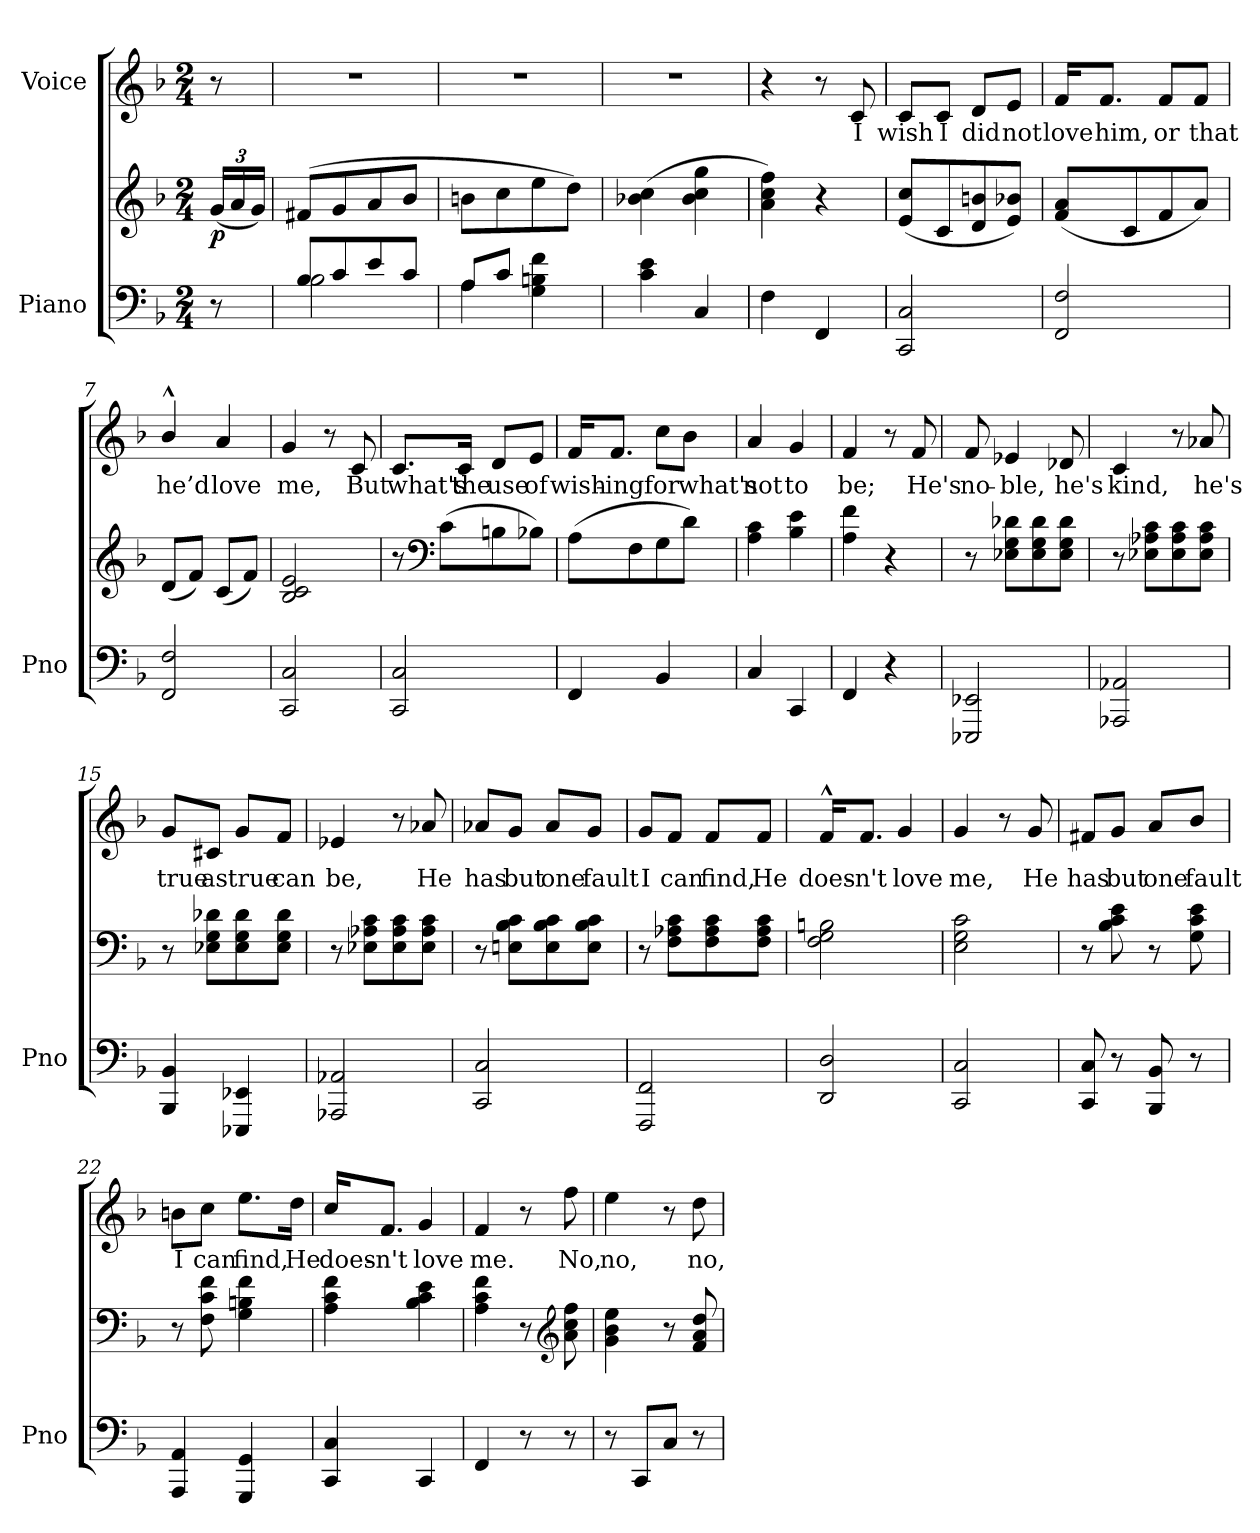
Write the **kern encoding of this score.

**kern	**kern	**dynam	**kern	**text
*part2	*part2	*part2	*part1	*part1
*staff3	*staff2	*staff2/3	*staff1	*staff1
*I"Piano	*	*	*I"Voice	*
*I'Pno	*	*	*	*
*clefF4	*clefG2	*	*clefG2	*
*k[b-]	*k[b-]	*	*k[b-]	*
*M2/4	*M2/4	*	*M2/4	*
*	*Xbrackettup	*	*	*
=	=	=	=	=
!	!	!LO:DY:b	!	!
8r	(24g/LL	p	8r	.
.	24a/	.	.	.
.	24g/JJ)	.	.	.
=1	=1	=1	=1	=1
*^	*	*	*	*
8B-/L	2B-\	(8f#X/L	.	2r	.
8c/	.	8g/	.	.	.
8e/	.	8a/	.	.	.
8c/J	.	8b-/J	.	.	.
=2	=2	=2	=2	=2	=2
8A/L	4A\	8bn\L	.	2r	.
8c/J	.	8cc\	.	.	.
4G\ 4Bn\ 4f\	4ryy	8ee\	.	.	.
.	.	8dd\J)	.	.	.
*v	*v	*	*	*	*
=3	=3	=3	=3	=3
4c\ 4e\	(4b-X\ 4cc\	.	2r	.
4C/	4b-\ 4cc\ 4gg\	.	.	.
=4	=4	=4	=4	=4
4F\	4a\ 4cc\ 4ff\)	.	4r	.
4FF/	4r	.	8r	.
.	.	.	8c/	I
=5	=5	=5	=5	=5
2CC/ 2C/	(8e/ 8cc/L	.	8c/L	wish
.	8c/	.	8c/J	I
.	8d/ 8bn/	.	8d/L	did
.	8e/ 8b-X/J)	.	8e/J	not
=6	=6	=6	=6	=6
2FF/ 2F/	(8f/ 8a/L	.	16f/KL	love
.	.	.	8.f/J	him,
.	8c/	.	.	.
.	8f/	.	8f/L	or
.	8a/J)	.	8f/J	that
=7	=7	=7	=7	=7
2FF/ 2F/	(8d/L	.	4b-^^/	he’d
.	8f/J)	.	.	.
.	(8c/L	.	4a/	love
.	8f/J)	.	.	.
=8	=8	=8	=8	=8
2CC/ 2C/	2B-/ 2c/ 2e/	.	4g/	me,
.	.	.	8r	.
.	.	.	8c/	But
=9	=9	=9	=9	=9
2CC/ 2C/	8r	.	8.c/L	what's
*	*clefF4	*	*	*
.	(8c\L	.	.	.
.	.	.	16c/Jk	the
.	8Bn\	.	8d/L	use
.	8B-X\J)	.	8e/J	of
=10	=10	=10	=10	=10
4FF/	(8A\L	.	16f/KL	wish-
.	.	.	8.f/J	-ing
.	8F\	.	.	.
4BB-/	8G\	.	8cc\L	for
.	8d\J)	.	8b-\J	what's
=11	=11	=11	=11	=11
4C/	4A\ 4c\	.	4a/	not
4CC/	4B-\ 4e\	.	4g/	to
=12	=12	=12	=12	=12
4FF/	4A\ 4f\	.	4f/	be;
4r	4r	.	8r	.
.	.	.	8f/	He's
=13	=13	=13	=13	=13
2EEE-X/ 2EE-X/	8r	.	8f/	no-
.	8E-X\ 8G\ 8d-X\L	.	4e-X/	-ble,
.	8E-\ 8G\ 8d-\	.	.	.
.	8E-\ 8G\ 8d-\J	.	8d-X/	he's
=14	=14	=14	=14	=14
2AAA-X/ 2AA-X/	8r	.	4c/	kind,
.	8E-X\ 8A-X\ 8c\L	.	.	.
.	8E-\ 8A-\ 8c\	.	8r	.
.	8E-\ 8A-\ 8c\J	.	8a-X/	he's
=15	=15	=15	=15	=15
4BBB-/ 4BB-/	8r	.	8g/L	true
.	8E-X\ 8G\ 8d-X\L	.	8c#X/J	as
4EEE-X/ 4EE-X/	8E-\ 8G\ 8d-\	.	8g/L	true
.	8E-\ 8G\ 8d-\J	.	8f/J	can
=16	=16	=16	=16	=16
2AAA-X/ 2AA-X/	8r	.	4e-X/	be,
.	8E-X\ 8A-X\ 8c\L	.	.	.
.	8E-\ 8A-\ 8c\	.	8r	.
.	8E-\ 8A-\ 8c\J	.	8a-X/	He
=17	=17	=17	=17	=17
2CC/ 2C/	8r	.	8a-X/L	has
.	8En\ 8B-\ 8c\L	.	8g/J	but
.	8E\ 8B-\ 8c\	.	8a-/L	one
.	8E\ 8B-\ 8c\J	.	8g/J	fault
=18	=18	=18	=18	=18
2FFF/ 2FF/	8r	.	8g/L	I
.	8F\ 8A-X\ 8c\L	.	8f/J	can
.	8F\ 8A-\ 8c\	.	8f/L	find,
.	8F\ 8A-\ 8c\J	.	8f/J	He
=19	=19	=19	=19	=19
2DD/ 2D/	2F\ 2G\ 2Bn\	.	16f^^/KL	does-
.	.	.	8.f/J	-n't
.	.	.	4g/	love
=20	=20	=20	=20	=20
2CC/ 2C/	2E\ 2G\ 2c\	.	4g/	me,
.	.	.	8r	.
.	.	.	8g/	He
=21	=21	=21	=21	=21
8CC/ 8C/	8r	.	8f#X/L	has
8r	8B-\ 8c\ 8e\	.	8g/J	but
8BBB-/ 8BB-/	8r	.	8a/L	one
8r	8G\ 8c\ 8e\	.	8b-/J	fault
=22	=22	=22	=22	=22
4AAA/ 4AA/	8r	.	8bn\L	I
.	8F\ 8c\ 8f\	.	8cc\J	can
4GGG/ 4GG/	4G\ 4Bn\ 4f\	.	8.ee\L	find,
.	.	.	16dd\Jk	He
=23	=23	=23	=23	=23
4CC/ 4C/	4A\ 4c\ 4f\	.	16cc/KL	does-
.	.	.	8.f/J	-n't
4CC/	4B-\ 4c\ 4e\	.	4g/	love
=24	=24	=24	=24	=24
4FF/	4A\ 4c\ 4f\	.	4f/	me.
8r	8r	.	8r	.
*	*clefG2	*	*	*
8r	8a\ 8cc\ 8ff\	.	8ff\	No,
=25	=25	=25	=25	=25
8r	4g\ 4b-\ 4ee\	.	4ee\	no,
8CC/L	.	.	.	.
8C/J	8r	.	8r	.
8r	8f/ 8a/ 8dd/	.	8dd\	no,
=	=	=	=	=
*-	*-	*-	*-	*-
